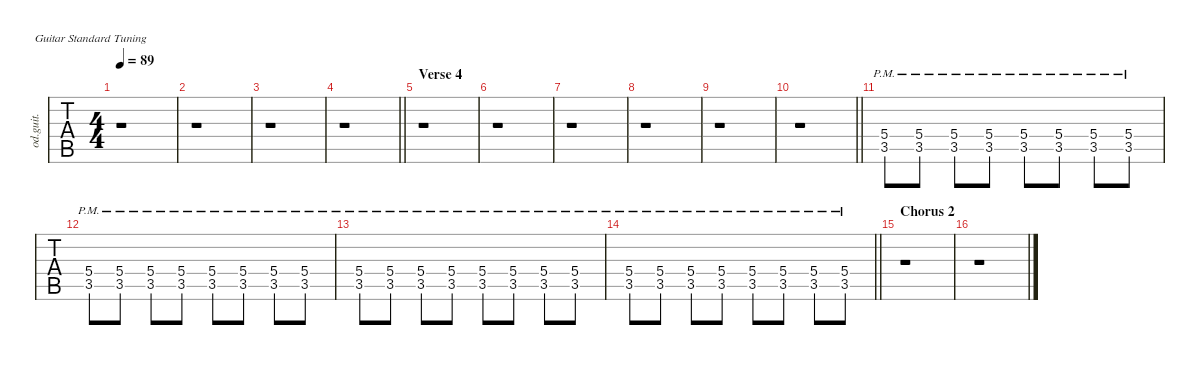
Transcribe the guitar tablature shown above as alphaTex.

\defaultSystemsLayout 4
\hideDynamics
\bracketExtendMode groupsimilarinstruments
\otherSystemsTrackNameOrientation horizontal
\track ("EG 2" "od.guit.") {instrument overdrivenguitar}
\staff {tabs}
\tuning (E4 B3 G3 D3 A2 E2)
\ts (4 4)
\tempo 89
\clef g2
\ks c
r.1{dy p} |
r.1 |
r.1 |
\barLineRight lightlight
r.1 |
\section ("" "Verse 4")
r.1 |
r.1 |
r.1 |
r.1 |
r.1 |
\barLineRight lightlight
r.1 |
(5.4{pm} 3.5{pm}).8 (5.4{pm} 3.5{pm}).8 (5.4{pm} 3.5{pm}).8 (5.4{pm} 3.5{pm}).8 (5.4{pm} 3.5{pm}).8 (5.4{pm} 3.5{pm}).8 (5.4{pm} 3.5{pm}).8 (5.4{pm} 3.5{pm}).8 |
(5.4{pm} 3.5{pm}).8 (5.4{pm} 3.5{pm}).8 (5.4{pm} 3.5{pm}).8 (5.4{pm} 3.5{pm}).8 (5.4{pm} 3.5{pm}).8 (5.4{pm} 3.5{pm}).8 (5.4{pm} 3.5{pm}).8 (5.4{pm} 3.5{pm}).8 |
(5.4{pm} 3.5{pm}).8 (5.4{pm} 3.5{pm}).8 (5.4{pm} 3.5{pm}).8 (5.4{pm} 3.5{pm}).8 (5.4{pm} 3.5{pm}).8 (5.4{pm} 3.5{pm}).8 (5.4{pm} 3.5{pm}).8 (5.4{pm} 3.5{pm}).8 |
\barLineRight lightlight
(5.4{pm} 3.5{pm}).8 (5.4{pm} 3.5{pm}).8 (5.4{pm} 3.5{pm}).8 (5.4{pm} 3.5{pm}).8 (5.4{pm} 3.5{pm}).8 (5.4{pm} 3.5{pm}).8 (5.4{pm} 3.5{pm}).8 (5.4{pm} 3.5{pm}).8 |
\section ("" "Chorus 2")
r.1 |
r.1
